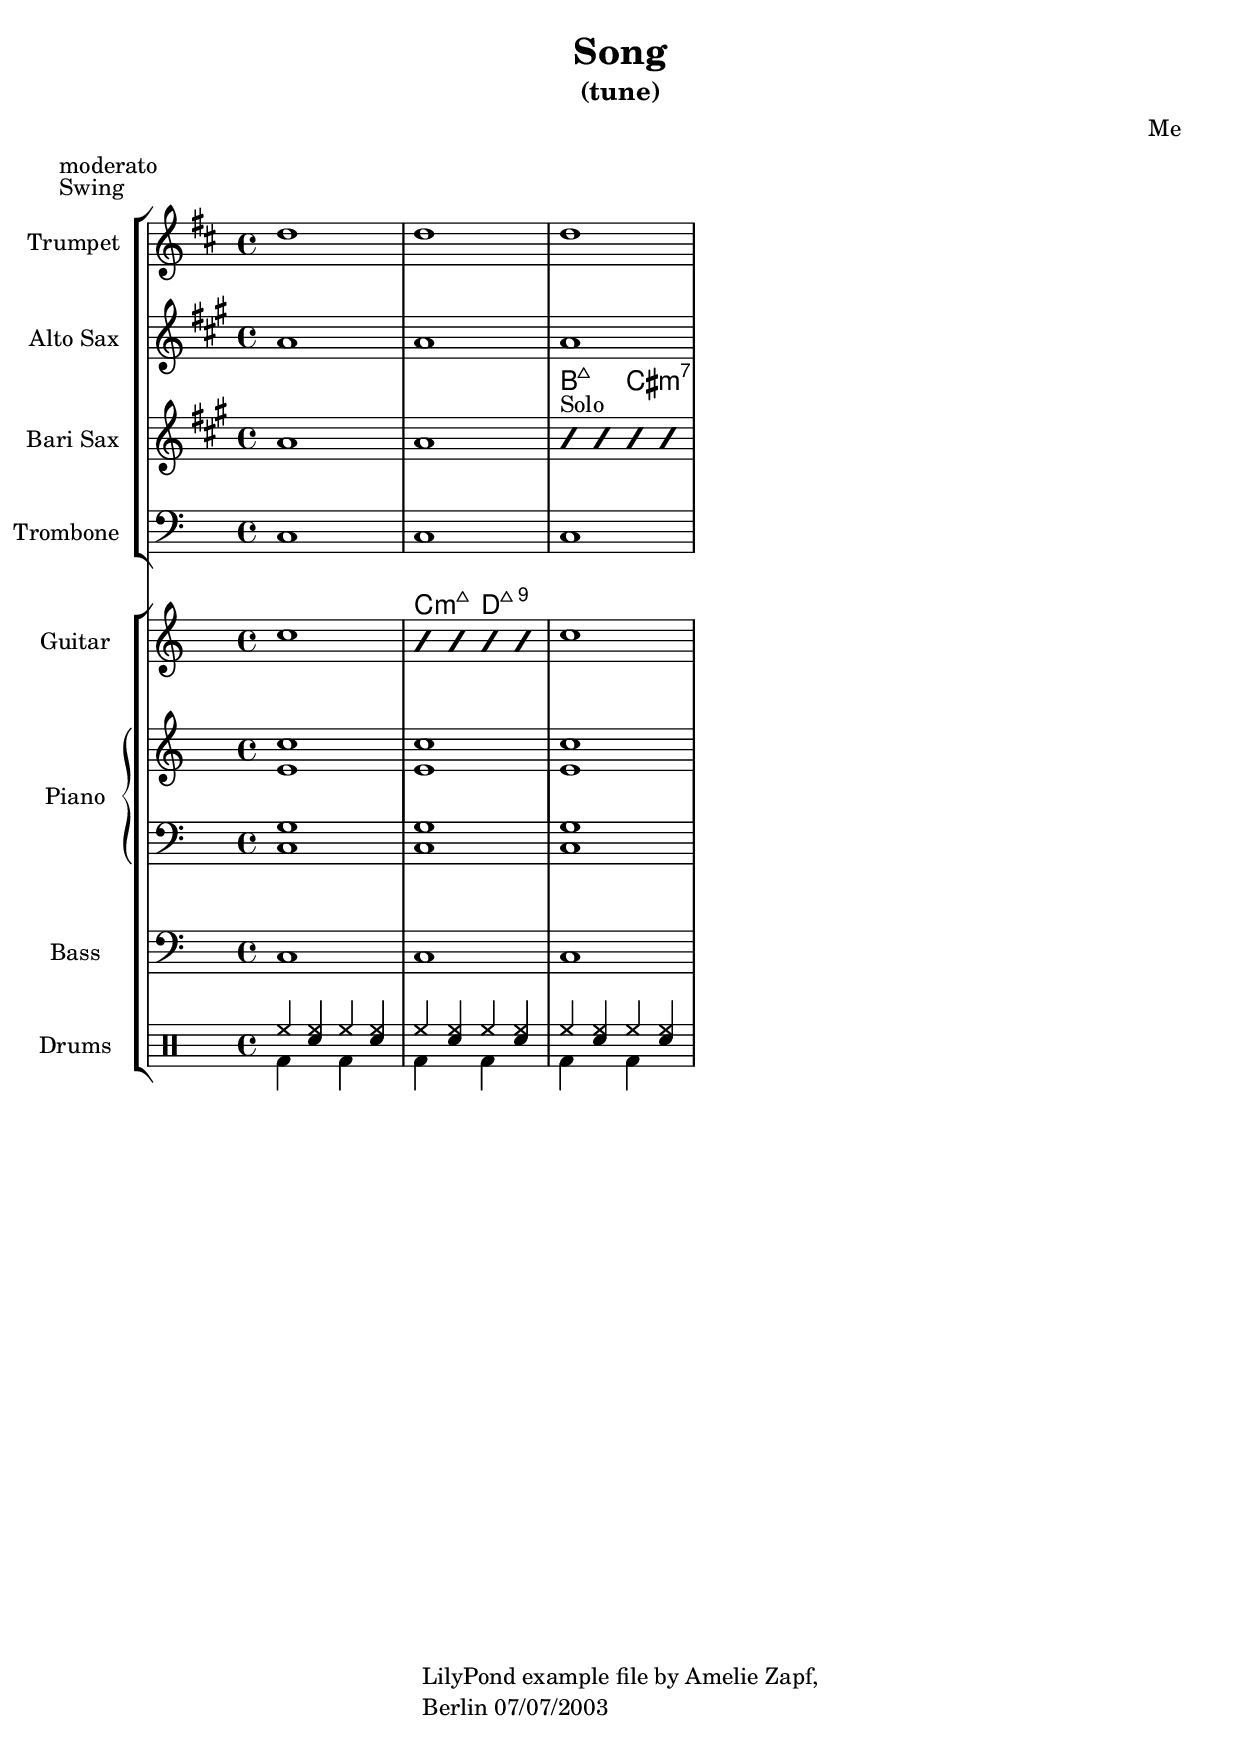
% DO NOT EDIT this file manually; it is automatically
% generated from Documentation/snippets/new
% Make any changes in Documentation/snippets/new/
% and then run scripts/auxiliar/makelsr.py
%
% This file is in the public domain.
%% Note: this file works from version 2.17.6
\version "2.17.6"

\header {
  lsrtags = "keyboards, percussion, fretted-strings, template, real-music"

  texidoc = "
This is quite an advanced template, for a jazz ensemble. Note that all
instruments are notated in @code{\\key c \\major}. This refers to the
key in concert pitch; the key will be automatically transposed if the
music is within a @code{\\transpose} section.

"
  doctitle = "Jazz combo template"
} % begin verbatim


\header {
  title = "Song"
  subtitle = "(tune)"
  composer = "Me"
  meter = "moderato"
  piece = "Swing"
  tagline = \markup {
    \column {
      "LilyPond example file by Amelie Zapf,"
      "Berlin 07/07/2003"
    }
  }
}

%#(set-global-staff-size 16)
\include "english.ly"

%%%%%%%%%%%% Some macros %%%%%%%%%%%%%%%%%%%

sl = {
  \override NoteHead.style = #'slash
  \override Stem.transparent = ##t
  \override Flag.transparent = ##t
}
nsl = {
  \revert NoteHead.style
  \revert Stem.transparent
  \revert Flag.transparent
}
crOn = \override NoteHead.style = #'cross
crOff = \revert NoteHead.style

%% insert chord name style stuff here.

jazzChords = { }

%%%%%%%%%%%% Keys'n'thangs %%%%%%%%%%%%%%%%%

global = { \time 4/4 }

Key = { \key c \major }

% ############ Horns ############

% ------ Trumpet ------
trpt = \transpose c d \relative c'' {
  \Key
  c1 | c | c |
}
trpHarmony = \transpose c' d {
  \jazzChords
}
trumpet = {
  \global
  \set Staff.instrumentName = #"Trumpet"
  \clef treble
  <<
    \trpt
  >>
}

% ------ Alto Saxophone ------
alto = \transpose c a \relative c' {
  \Key
  c1 | c | c |
}
altoHarmony = \transpose c' a {
  \jazzChords
}
altoSax = {
  \global
  \set Staff.instrumentName = #"Alto Sax"
  \clef treble
  <<
    \alto
  >>
}

% ------ Baritone Saxophone ------
bari = \transpose c a' \relative c {
  \Key
  c1
  c1
  \sl
  d4^"Solo" d d d
  \nsl
}
bariHarmony = \transpose c' a \chordmode {
  \jazzChords s1 s d2:maj e:m7
}
bariSax = {
  \global
  \set Staff.instrumentName = #"Bari Sax"
  \clef treble
  <<
    \bari
  >>
}

% ------ Trombone ------
tbone = \relative c {
  \Key
  c1 | c | c
}
tboneHarmony = \chordmode {
  \jazzChords
}
trombone = {
  \global
  \set Staff.instrumentName = #"Trombone"
  \clef bass
  <<
    \tbone
  >>
}

% ############ Rhythm Section #############

% ------ Guitar ------
gtr = \relative c'' {
  \Key
  c1
  \sl
  b4 b b b
  \nsl
  c1
}
gtrHarmony = \chordmode {
  \jazzChords
  s1 c2:min7+ d2:maj9
}
guitar = {
  \global
  \set Staff.instrumentName = #"Guitar"
  \clef treble
  <<
    \gtr
  >>
}

%% ------ Piano ------
rhUpper = \relative c'' {
  \voiceOne
  \Key
  c1 | c | c
}
rhLower = \relative c' {
  \voiceTwo
  \Key
  e1 | e | e
}

lhUpper = \relative c' {
  \voiceOne
  \Key
  g1 | g | g
}
lhLower = \relative c {
  \voiceTwo
  \Key
  c1 | c | c
}

PianoRH = {
  \clef treble
  \global
  \set Staff.midiInstrument = #"acoustic grand"
  <<
    \new Voice = "one" \rhUpper
    \new Voice = "two" \rhLower
  >>
}
PianoLH = {
  \clef bass
  \global
  \set Staff.midiInstrument = #"acoustic grand"
  <<
    \new Voice = "one" \lhUpper
    \new Voice = "two" \lhLower
  >>
}

piano = {
  <<
    \set PianoStaff.instrumentName = #"Piano"
    \new Staff = "upper" \PianoRH
    \new Staff = "lower" \PianoLH
  >>
}

% ------ Bass Guitar ------
Bass = \relative c {
  \Key
  c1 | c | c
}
bass = {
  \global
  \set Staff.instrumentName = #"Bass"
  \clef bass
  <<
    \Bass
  >>
}

% ------ Drums ------
up = \drummode {
  \voiceOne
  hh4 <hh sn> hh <hh sn>
  hh4 <hh sn> hh <hh sn>
  hh4 <hh sn> hh <hh sn>
}
down = \drummode {
  \voiceTwo
  bd4 s bd s
  bd4 s bd s
  bd4 s bd s
}

drumContents = {
  \global
  <<
    \set DrumStaff.instrumentName = #"Drums"
    \new DrumVoice \up
    \new DrumVoice \down
  >>
}

%%%%%%%%% It All Goes Together Here %%%%%%%%%%%%%%%%%%%%%%

\score {
  <<
    \new StaffGroup = "horns" <<
      \new Staff = "trumpet" \trumpet
      \new Staff = "altosax" \altoSax
      \new ChordNames = "barichords" \bariHarmony
      \new Staff = "barisax" \bariSax
      \new Staff = "trombone" \trombone
    >>

    \new StaffGroup = "rhythm" <<
      \new ChordNames = "chords" \gtrHarmony
      \new Staff = "guitar" \guitar
      \new PianoStaff = "piano" \piano
      \new Staff = "bass" \bass
      \new DrumStaff \drumContents
    >>
  >>
  \layout {
    \context { \Staff \RemoveEmptyStaves }
    \context {
      \Score
      \override BarNumber.padding = #3
      \override RehearsalMark.padding = #2
      skipBars = ##t
    }
  }
  \midi { }
}
